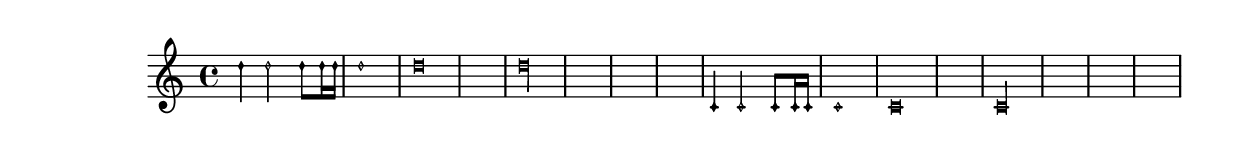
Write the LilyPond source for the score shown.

\version "1.3.146"
\header {
texidoc = "There is limited support for mensural notation: note head shapes are available. Mensural stems are centered on the note heads, both for up and down stems."
}

\score {\notes { \context Voice { 
\property Voice.NoteHead \override #'style = #'mensural
\transpose d''' {  c4 c2 c8  c16 c16  c1 c\breve c\longa }
\transpose c'' { c4 c2 c8  c16 c16  c1 c\breve c\longa }
}}}
